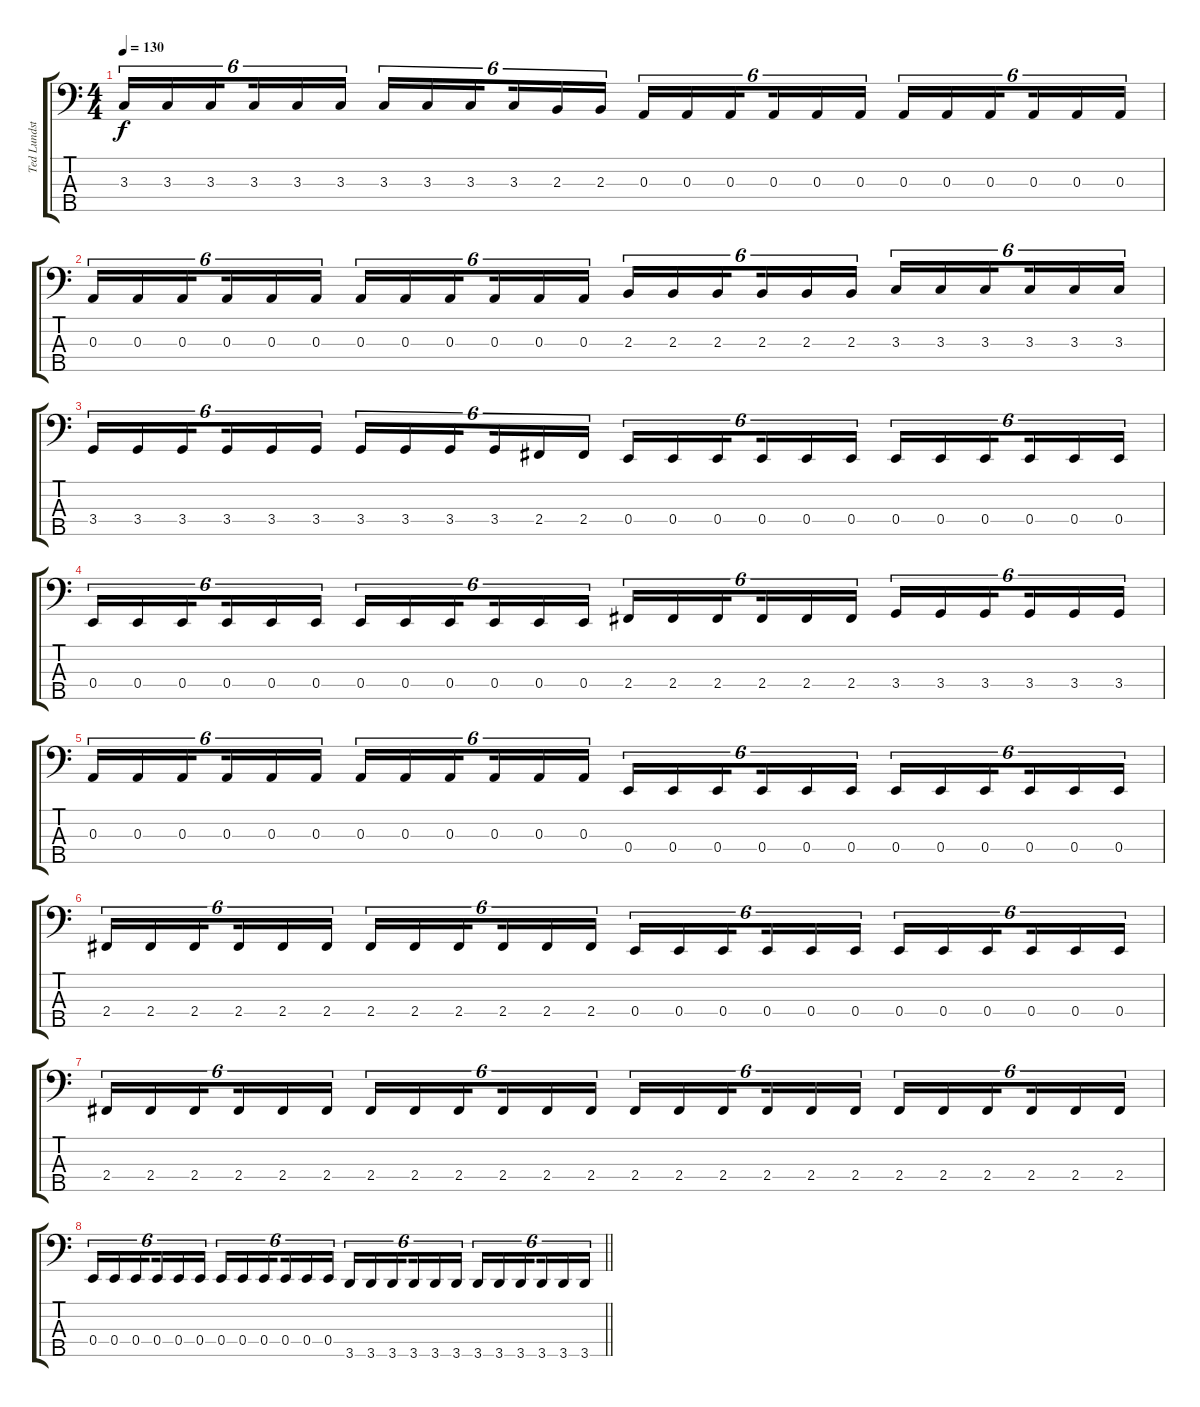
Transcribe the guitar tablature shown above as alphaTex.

\track ("Ted Lundström" "Ted Lundst") {instrument electricbasspick}
\staff {score tabs}
\tuning (G2 D2 A1 E1 B0) {hide}
\ts (4 4)
\tempo 130
\clef f4
\ks c
3.3.16{tu (6 4) dy f} 3.3.16{tu (6 4)} 3.3.16{tu (6 4) beam splitsecondary} 3.3.16{tu (6 4)} 3.3.16{tu (6 4)} 3.3.16{tu (6 4)} 3.3.16{tu (6 4)} 3.3.16{tu (6 4)} 3.3.16{tu (6 4) beam splitsecondary} 3.3.16{tu (6 4)} 2.3.16{tu (6 4)} 2.3.16{tu (6 4)} 0.3.16{tu (6 4)} 0.3.16{tu (6 4)} 0.3.16{tu (6 4) beam splitsecondary} 0.3.16{tu (6 4)} 0.3.16{tu (6 4)} 0.3.16{tu (6 4)} 0.3.16{tu (6 4)} 0.3.16{tu (6 4)} 0.3.16{tu (6 4) beam splitsecondary} 0.3.16{tu (6 4)} 0.3.16{tu (6 4)} 0.3.16{tu (6 4)} |
0.3.16{tu (6 4)} 0.3.16{tu (6 4)} 0.3.16{tu (6 4) beam splitsecondary} 0.3.16{tu (6 4)} 0.3.16{tu (6 4)} 0.3.16{tu (6 4)} 0.3.16{tu (6 4)} 0.3.16{tu (6 4)} 0.3.16{tu (6 4) beam splitsecondary} 0.3.16{tu (6 4)} 0.3.16{tu (6 4)} 0.3.16{tu (6 4)} 2.3.16{tu (6 4)} 2.3.16{tu (6 4)} 2.3.16{tu (6 4) beam splitsecondary} 2.3.16{tu (6 4)} 2.3.16{tu (6 4)} 2.3.16{tu (6 4)} 3.3.16{tu (6 4)} 3.3.16{tu (6 4)} 3.3.16{tu (6 4) beam splitsecondary} 3.3.16{tu (6 4)} 3.3.16{tu (6 4)} 3.3.16{tu (6 4)} |
3.4.16{tu (6 4)} 3.4.16{tu (6 4)} 3.4.16{tu (6 4) beam splitsecondary} 3.4.16{tu (6 4)} 3.4.16{tu (6 4)} 3.4.16{tu (6 4)} 3.4.16{tu (6 4)} 3.4.16{tu (6 4)} 3.4.16{tu (6 4) beam splitsecondary} 3.4.16{tu (6 4)} 2.4.16{tu (6 4)} 2.4.16{tu (6 4)} 0.4.16{tu (6 4)} 0.4.16{tu (6 4)} 0.4.16{tu (6 4) beam splitsecondary} 0.4.16{tu (6 4)} 0.4.16{tu (6 4)} 0.4.16{tu (6 4)} 0.4.16{tu (6 4)} 0.4.16{tu (6 4)} 0.4.16{tu (6 4) beam splitsecondary} 0.4.16{tu (6 4)} 0.4.16{tu (6 4)} 0.4.16{tu (6 4)} |
0.4.16{tu (6 4)} 0.4.16{tu (6 4)} 0.4.16{tu (6 4) beam splitsecondary} 0.4.16{tu (6 4)} 0.4.16{tu (6 4)} 0.4.16{tu (6 4)} 0.4.16{tu (6 4)} 0.4.16{tu (6 4)} 0.4.16{tu (6 4) beam splitsecondary} 0.4.16{tu (6 4)} 0.4.16{tu (6 4)} 0.4.16{tu (6 4)} 2.4.16{tu (6 4)} 2.4.16{tu (6 4)} 2.4.16{tu (6 4) beam splitsecondary} 2.4.16{tu (6 4)} 2.4.16{tu (6 4)} 2.4.16{tu (6 4)} 3.4.16{tu (6 4)} 3.4.16{tu (6 4)} 3.4.16{tu (6 4) beam splitsecondary} 3.4.16{tu (6 4)} 3.4.16{tu (6 4)} 3.4.16{tu (6 4)} |
0.3.16{tu (6 4)} 0.3.16{tu (6 4)} 0.3.16{tu (6 4) beam splitsecondary} 0.3.16{tu (6 4)} 0.3.16{tu (6 4)} 0.3.16{tu (6 4)} 0.3.16{tu (6 4)} 0.3.16{tu (6 4)} 0.3.16{tu (6 4) beam splitsecondary} 0.3.16{tu (6 4)} 0.3.16{tu (6 4)} 0.3.16{tu (6 4)} 0.4.16{tu (6 4)} 0.4.16{tu (6 4)} 0.4.16{tu (6 4) beam splitsecondary} 0.4.16{tu (6 4)} 0.4.16{tu (6 4)} 0.4.16{tu (6 4)} 0.4.16{tu (6 4)} 0.4.16{tu (6 4)} 0.4.16{tu (6 4) beam splitsecondary} 0.4.16{tu (6 4)} 0.4.16{tu (6 4)} 0.4.16{tu (6 4)} |
2.4.16{tu (6 4)} 2.4.16{tu (6 4)} 2.4.16{tu (6 4) beam splitsecondary} 2.4.16{tu (6 4)} 2.4.16{tu (6 4)} 2.4.16{tu (6 4)} 2.4.16{tu (6 4)} 2.4.16{tu (6 4)} 2.4.16{tu (6 4) beam splitsecondary} 2.4.16{tu (6 4)} 2.4.16{tu (6 4)} 2.4.16{tu (6 4)} 0.4.16{tu (6 4)} 0.4.16{tu (6 4)} 0.4.16{tu (6 4) beam splitsecondary} 0.4.16{tu (6 4)} 0.4.16{tu (6 4)} 0.4.16{tu (6 4)} 0.4.16{tu (6 4)} 0.4.16{tu (6 4)} 0.4.16{tu (6 4) beam splitsecondary} 0.4.16{tu (6 4)} 0.4.16{tu (6 4)} 0.4.16{tu (6 4)} |
2.4.16{tu (6 4)} 2.4.16{tu (6 4)} 2.4.16{tu (6 4) beam splitsecondary} 2.4.16{tu (6 4)} 2.4.16{tu (6 4)} 2.4.16{tu (6 4)} 2.4.16{tu (6 4)} 2.4.16{tu (6 4)} 2.4.16{tu (6 4) beam splitsecondary} 2.4.16{tu (6 4)} 2.4.16{tu (6 4)} 2.4.16{tu (6 4)} 2.4.16{tu (6 4)} 2.4.16{tu (6 4)} 2.4.16{tu (6 4) beam splitsecondary} 2.4.16{tu (6 4)} 2.4.16{tu (6 4)} 2.4.16{tu (6 4)} 2.4.16{tu (6 4)} 2.4.16{tu (6 4)} 2.4.16{tu (6 4) beam splitsecondary} 2.4.16{tu (6 4)} 2.4.16{tu (6 4)} 2.4.16{tu (6 4)} |
\barLineRight lightlight
0.4.16{tu (6 4)} 0.4.16{tu (6 4)} 0.4.16{tu (6 4) beam splitsecondary} 0.4.16{tu (6 4)} 0.4.16{tu (6 4)} 0.4.16{tu (6 4)} 0.4.16{tu (6 4)} 0.4.16{tu (6 4)} 0.4.16{tu (6 4) beam splitsecondary} 0.4.16{tu (6 4)} 0.4.16{tu (6 4)} 0.4.16{tu (6 4)} 3.5.16{tu (6 4)} 3.5.16{tu (6 4)} 3.5.16{tu (6 4) beam splitsecondary} 3.5.16{tu (6 4)} 3.5.16{tu (6 4)} 3.5.16{tu (6 4)} 3.5.16{tu (6 4)} 3.5.16{tu (6 4)} 3.5.16{tu (6 4) beam splitsecondary} 3.5.16{tu (6 4)} 3.5.16{tu (6 4)} 3.5.16{tu (6 4)}
